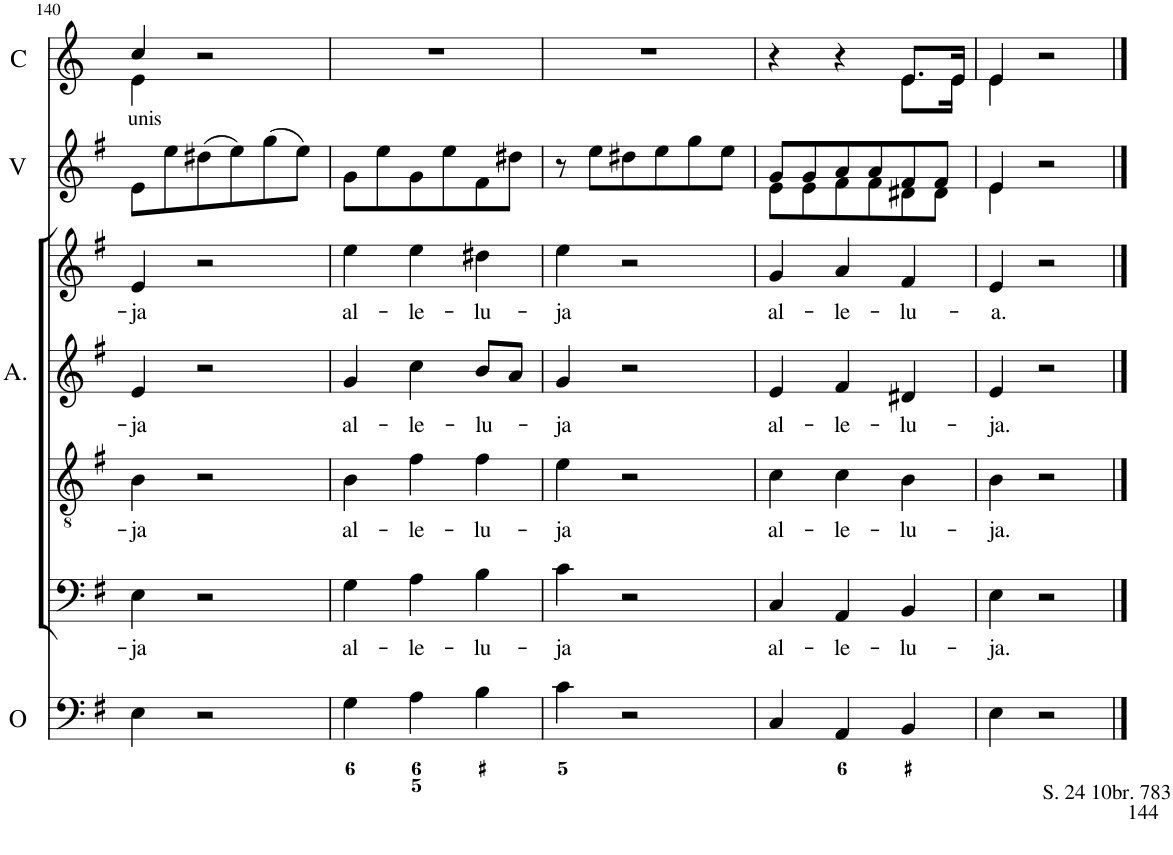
**kern	**kern	**kern	**kern	**text	**kern	**text	**kern	**text	**kern	**text	**kern	**kern
*part9	*part8	*part7	*part6	*part6	*part5	*part5	*part4	*part4	*part3	*part3	*part2	*part1
*staff9	*staff8	*staff7	*staff6	*staff6	*staff5	*staff5	*staff4	*staff4	*staff3	*staff3	*staff2	*staff1
*I"Violin	*I"Violin	*I"Organo	*I"Voice	*	*I"Tenore	*	*I"Alto	*	*I"Voice	*	*I"2 Violini	*I"2 Corni in G
*I'Vln.	*I'Vln.	*I'O	*	*	*	*	*I'A.	*	*	*	*I'V	*I'C
!!LO:PB:g=z
*clefG2	*clefG2	*clefF4	*clefF4	*	*clefGv2	*	*clefG2	*	*clefG2	*	*clefG2	*clefG2
*	*	*	*	*	*	*	*	*	*	*	*	*Trd3c5
*k[f#]	*k[f#]	*k[f#]	*k[f#]	*	*k[f#]	*	*k[f#]	*	*k[f#]	*	*k[f#]	*k[]
*M3/4	*M3/4	*M3/4	*M3/4	*	*M3/4	*	*M3/4	*	*M3/4	*	*M3/4	*M3/4
=140	=140	=140	=140	=140	=140	=140	=140	=140	=140	=140	=140	=140
!	!	!	!	!	!	!	!	!	!	!	!LO:TX:a:t=unis	!
!	!LO:TX:a:t=unis	!	!	!	!	!	!	!	!	!	!	!
!LO:TX:a:t=unis	!	!	!	!	!	!	!	!	!	!	!	!
!	!	!	!	!LO:LY:b	!	!LO:LY:b	!	!LO:LY:b	!	!LO:LY:b	!	!
*	*	*	*	*	*	*	*	*	*	*	*	*^
8e/L	8e/L	4E\	4E\	-ja	4B\	-ja	4e/	-ja	4e/	-ja	8e\L	4cc/	4e\
8ee/J	8ee/J	.	.	.	.	.	.	.	.	.	8ee\	.	.
(8dd#X\L	(8dd#X\L	2r	2r	.	2r	.	2r	.	2r	.	(8dd#X\	2r	2ryy
8ee\J)	8ee\J)	.	.	.	.	.	.	.	.	.	8ee\)	.	.
(8gg\L	(8gg\L	.	.	.	.	.	.	.	.	.	(8gg\	.	.
8ee\J)	8ee\J)	.	.	.	.	.	.	.	.	.	8ee\J)	.	.
*	*	*	*	*	*	*	*	*	*	*	*	*v	*v
=141	=141	=141	=141	=141	=141	=141	=141	=141	=141	=141	=141	=141
!	!	!	!	!LO:LY:b	!	!LO:LY:b	!	!LO:LY:b	!	!LO:LY:b	!	!
8g\L	8g\L	4G\	4G\	al-	4B\	al-	4g/	al-	4ee\	al-	8g\L	2.r
8ee\J	8ee\J	.	.	.	.	.	.	.	.	.	8ee\	.
!	!	!	!	!LO:LY:b	!	!LO:LY:b	!	!LO:LY:b	!	!LO:LY:b	!	!
8g\L	8g\L	4A\	4A\	-le-	4f#\	-le-	4cc\	-le-	4ee\	-le-	8g\	.
8ee\J	8ee\J	.	.	.	.	.	.	.	.	.	8ee\	.
!	!	!	!	!LO:LY:b	!	!LO:LY:b	!	!LO:LY:b	!	!LO:LY:b	!	!
8f#/L	8f#/L	4B\	4B\	-lu-	4f#\	-lu-	8b/L	-lu-	4dd#X\	-lu-	8f#\	.
8dd#X/J	8dd#X/J	.	.	.	.	.	8a/J	.	.	.	8dd#X\J	.
=142	=142	=142	=142	=142	=142	=142	=142	=142	=142	=142	=142	=142
!	!	!	!	!LO:LY:b	!	!LO:LY:b	!	!LO:LY:b	!	!LO:LY:b	!	!
8r	8r	4c\	4c\	-ja	4e\	-ja	4g/	-ja	4ee\	-ja	8r	2.r
8ee	8ee	.	.	.	.	.	.	.	.	.	8ee\L	.
8dd#X\L	8dd#X\L	2r	2r	.	2r	.	2r	.	2r	.	8dd#X\	.
8ee\J	8ee\J	.	.	.	.	.	.	.	.	.	8ee\	.
8gg\L	8gg\L	.	.	.	.	.	.	.	.	.	8gg\	.
8ee\J	8ee\J	.	.	.	.	.	.	.	.	.	8ee\J	.
=143	=143	=143	=143	=143	=143	=143	=143	=143	=143	=143	=143	=143
!	!	!	!	!LO:LY:b	!	!LO:LY:b	!	!LO:LY:b	!	!LO:LY:b	!	!
*	*	*	*	*	*	*	*	*	*	*	*^	*^
8e/L	8g/L	4C/	4C/	al-	4c\	al-	4e/	al-	4g/	al-	8g/L	8e\L	4r	2ryy
8e/J	8g/J	.	.	.	.	.	.	.	.	.	8g/	8e\	.	.
!	!	!	!	!LO:LY:b	!	!LO:LY:b	!	!LO:LY:b	!	!LO:LY:b	!	!	!	!
8f#/L	8a/L	4AA/	4AA/	-le-	4c\	-le-	4f#/	-le-	4a/	-le-	8a/	8f#\	4r	.
8f#/J	8a/J	.	.	.	.	.	.	.	.	.	8a/	8f#\	.	.
!	!	!	!	!LO:LY:b	!	!LO:LY:b	!	!LO:LY:b	!	!LO:LY:b	!	!	!	!
8d#X/L	8f#/L	4BB/	4BB/	-lu-	4B\	-lu-	4d#X/	-lu-	4f#/	-lu-	8f#/	8d#X\	8.e/L	8.e\L
8d#/J	8f#/J	.	.	.	.	.	.	.	.	.	8f#/J	8d#\J	.	.
.	.	.	.	.	.	.	.	.	.	.	.	.	16e/Jk	16e\Jk
=144	=144	=144	=144	=144	=144	=144	=144	=144	=144	=144	=144	=144	=144	=144
!	!	!LO:TX:b:t=S. 24 10br. 783	!	!	!	!	!	!	!	!	!	!	!	!
!	!	!	!	!LO:LY:b	!	!LO:LY:b	!	!LO:LY:b	!	!LO:LY:b	!	!	!	!
4e	4e	4E\	4E\	-ja.	4B\	-ja.	4e/	-ja.	4e/	-a.	4e/	4e\	4e/	4e\
!	!	!LO:TX:b:t=144	!	!	!	!	!	!	!	!	!	!	!	!
2r	2r	2r	2r	.	2r	.	2r	.	2r	.	2r	2ryy	2r	2ryy
*	*	*	*	*	*	*	*	*	*	*	*v	*v	*	*
*	*	*	*	*	*	*	*	*	*	*	*	*v	*v
==	==	==	==	==	==	==	==	==	==	==	==	==
*-	*-	*-	*-	*-	*-	*-	*-	*-	*-	*-	*-	*-
